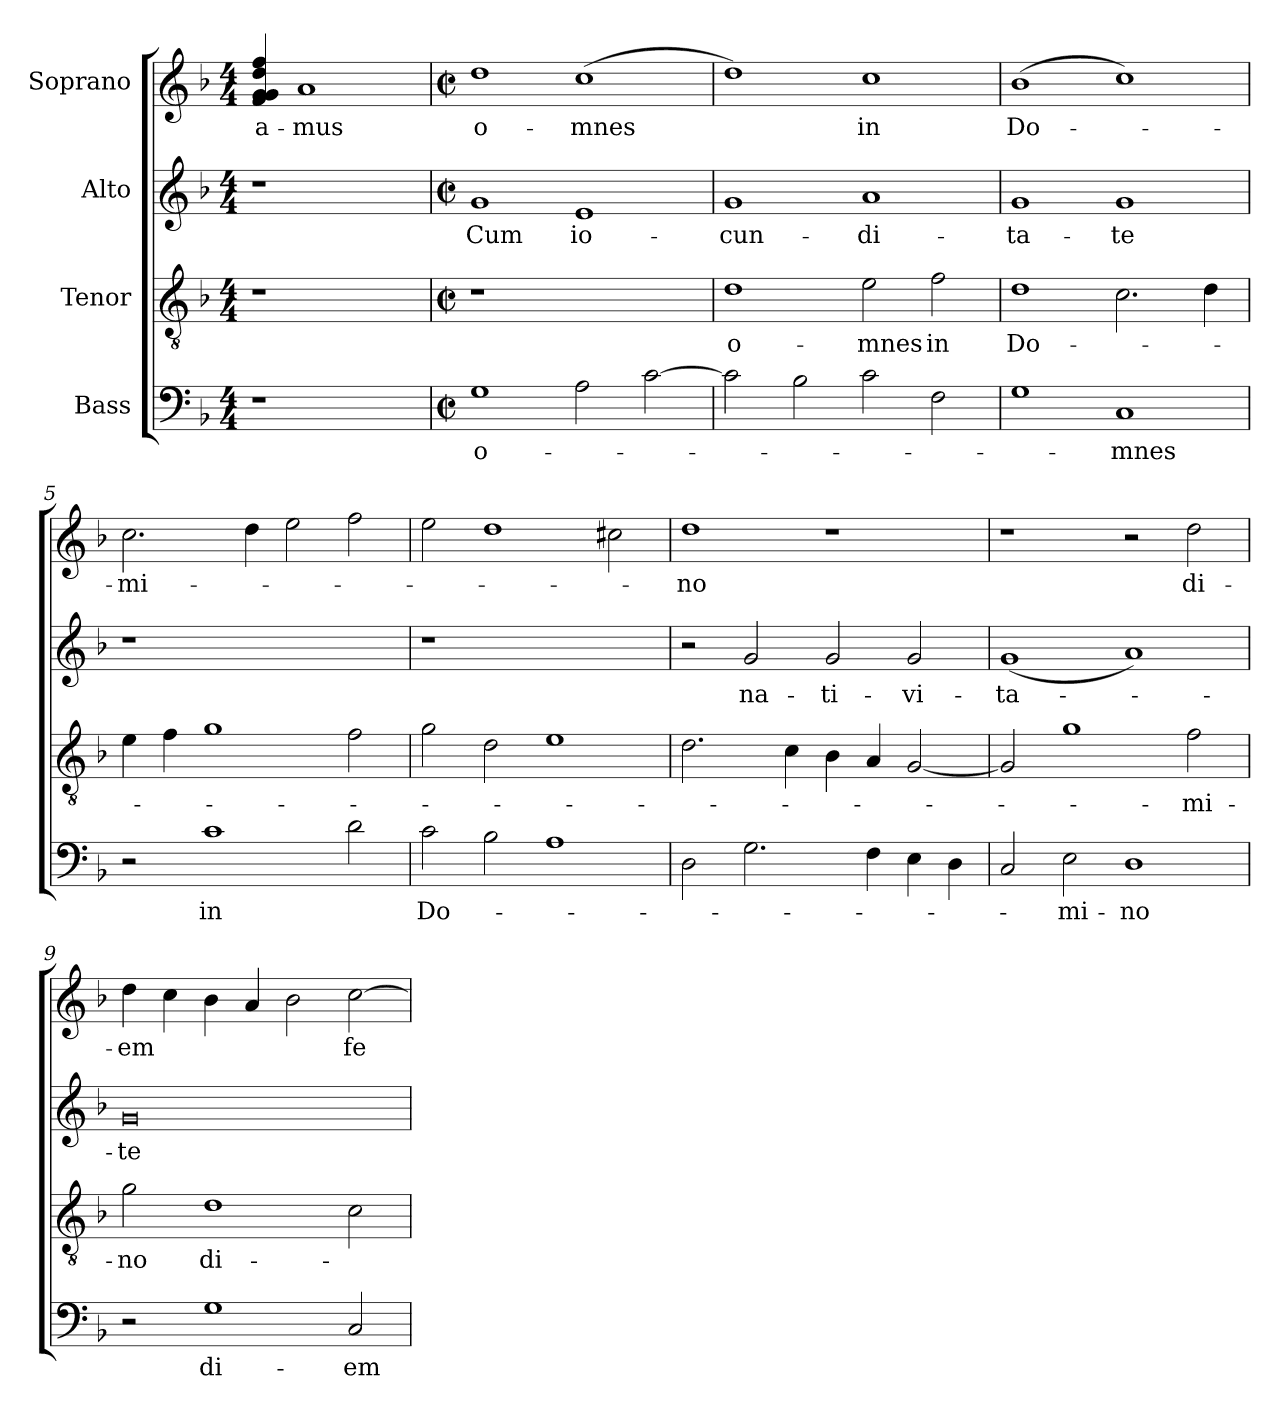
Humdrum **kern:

**kern	**text	**kern	**text	**kern	**text	**kern	**text
*part4	*part4	*part3	*part3	*part2	*part2	*part1	*part1
*staff4	*staff4	*staff3	*staff3	*staff2	*staff2	*staff1	*staff1
*I"Bass	*	*I"Tenor	*	*I"Alto	*	*I"Soprano	*
*clefF4	*	*clefGv2	*	*clefG2	*	*clefG2	*
*k[b-]	*	*k[b-]	*	*k[b-]	*	*k[b-]	*
*F:	*	*F:	*	*F:	*	*F:	*
*M4/4	*	*M4/4	*	*M4/4	*	*M4/4	*
=1	=1	=1	=1	=1	=1	=1	=1
!	!	!	!	!	!	!LO:N:n=1:head=solid	!
!	!	!	!	!	!	!LO:N:n=2:head=solid	!
!	!	!	!	!	!	!LO:N:n=3:head=solid	!
!	!	!	!	!	!	!LO:N:n=4:head=solid	!
!	!	!	!	!	!	!LO:N:n=5:head=solid	!LO:LY:b
1r	.	1r	.	1r	.	4f/ 4g/ 4g/ 4dd/ 4ff/	-a-
!	!	!	!	!	!	!	!LO:LY:b
.	.	.	.	.	.	1a	-mus
4ryy	.	4ryy	.	4ryy	.	.	.
=2	=2	=2	=2	=2	=2	=2	=2
*M2/2	*	*M2/2	*	*M2/2	*	*M2/2	*
*met(c|)	*	*met(c|)	*	*met(c|)	*	*met(c|)	*
!	!LO:LY:b:rj	!LO:N:vis=1	!	!	!LO:LY:b	!	!LO:LY:b:rj
1G	o-	1r	.	1g	Cum	1dd	o-
!	!	!	!	!	!LO:LY:b	!	!LO:LY:b
2A\	.	1ryy	.	1e	io-	(>1cc	-mnes
[>2c\	.	.	.	.	.	.	.
=3	=3	=3	=3	=3	=3	=3	=3
!	!	!	!LO:LY:b:rj	!	!LO:LY:b	!	!
2c\]	.	1d	o-	1g	-cun-	1dd)	.
2B-\	.	.	.	.	.	.	.
!	!	!	!LO:LY:b	!	!LO:LY:b	!	!LO:LY:b
2c\	.	2e\	-mnes	1a	-di-	1cc	in
!	!	!	!LO:LY:b	!	!	!	!
2F\	.	2f\	in	.	.	.	.
=4	=4	=4	=4	=4	=4	=4	=4
!	!	!	!LO:LY:b	!	!LO:LY:b	!	!LO:LY:b
1G	.	1d	Do-	1g	-ta-	(>1b-	Do-
!	!LO:LY:b	!	!	!	!LO:LY:b	!	!
1C	-mnes	2.c\	.	1g	-te	1cc)	.
.	.	4d\	.	.	.	.	.
=5	=5	=5	=5	=5	=5	=5	=5
!	!	!	!	!LO:N:vis=1	!	!	!LO:LY:b
2r	.	4e\	.	1r	.	2.cc\	-mi-
.	.	4f\	.	.	.	.	.
!	!LO:LY:b	!	!	!	!	!	!
1c	in	1g	.	.	.	.	.
.	.	.	.	.	.	4dd\	.
.	.	.	.	1ryy	.	2ee\	.
2d\	.	2f\	.	.	.	2ff\	.
!!LO:LB:g=z
=6	=6	=6	=6	=6	=6	=6	=6
!	!LO:LY:b	!	!	!LO:N:vis=1	!	!	!
2c\	Do-	2g\	.	1r	.	2ee\	.
2B-\	.	2d\	.	.	.	1dd	.
1A	.	1e	.	1ryy	.	.	.
.	.	.	.	.	.	2cc#X\	.
=7	=7	=7	=7	=7	=7	=7	=7
!	!	!	!	!	!	!	!LO:LY:b
2D\	.	2.d\	.	2r	.	1dd	-no
!	!	!	!	!	!LO:LY:b	!	!
2.G\	.	.	.	2g/	na-	.	.
.	.	4c\	.	.	.	.	.
!	!	!	!	!	!LO:LY:b	!	!
.	.	4B-\	.	2g/	-ti-	1r	.
4F\	.	4A/	.	.	.	.	.
!	!	!	!	!	!LO:LY:b	!	!
4E\	.	[<2G/	.	2g/	-vi-	.	.
4D\	.	.	.	.	.	.	.
=8	=8	=8	=8	=8	=8	=8	=8
!	!	!	!	!	!LO:LY:b	!	!
2C/	.	2G/]	.	(<1g	-ta-	1r	.
!	!LO:LY:b	!	!	!	!	!	!
2E\	-mi-	1g	.	.	.	.	.
!	!LO:LY:b	!	!	!	!	!	!
1D	-no	.	.	1a)	.	2r	.
!	!	!	!LO:LY:b	!	!	!	!LO:LY:b
.	.	2f\	-mi-	.	.	2dd\	di-
=9	=9	=9	=9	=9	=9	=9	=9
!	!	!	!LO:LY:b	!	!LO:LY:b:rj	!	!LO:LY:b
2r	.	2g\	-no	0g	-te	4dd\	-em
.	.	.	.	.	.	4cc\	.
!	!LO:LY:b	!	!LO:LY:b	!	!	!	!
1G	di-	1d	di-	.	.	4b-\	.
.	.	.	.	.	.	4a/	.
.	.	.	.	.	.	2b-\	.
!	!LO:LY:b	!	!	!	!	!	!LO:LY:b
2C/	-em	2c\	.	.	.	[>2cc\	fe-
=	=	=	=	=	=	=	=
*-	*-	*-	*-	*-	*-	*-	*-
